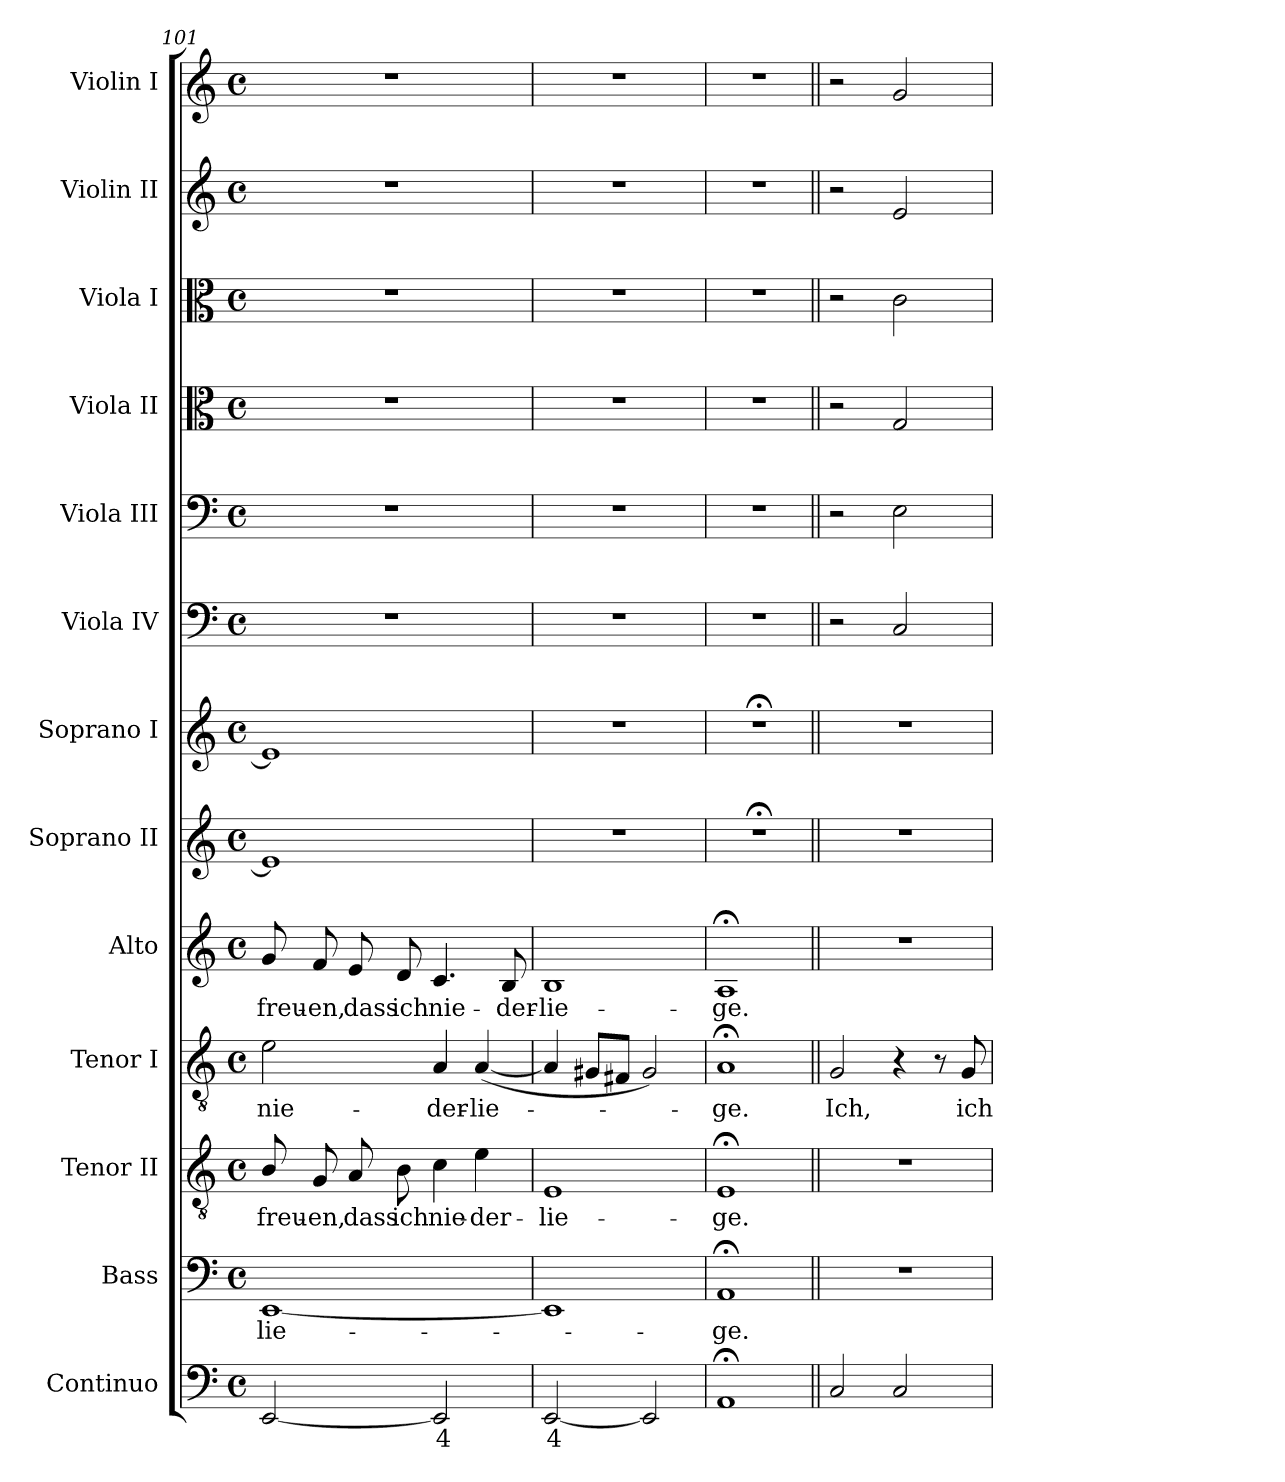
**kern	**text	**kern	**text	**kern	**text	**kern	**text	**kern	**text	**kern	**kern	**kern	**kern	**kern	**kern	**kern	**kern
*part13	*part13	*part12	*part12	*part11	*part11	*part10	*part10	*part9	*part9	*part8	*part7	*part6	*part5	*part4	*part3	*part2	*part1
*staff13	*staff13	*staff12	*staff12	*staff11	*staff11	*staff10	*staff10	*staff9	*staff9	*staff8	*staff7	*staff6	*staff5	*staff4	*staff3	*staff2	*staff1
*I"Continuo	*	*I"Bass	*	*I"Tenor II	*	*I"Tenor I	*	*I"Alto	*	*I"Soprano II	*I"Soprano I	*I"Viola IV	*I"Viola III	*I"Viola II	*I"Viola I	*I"Violin II	*I"Violin I
*	*	*I'B	*	*I'T II	*	*I'T I	*	*I'A	*	*I'S II	*I'S I	*I'IV	*I'III	*I'II	*I'I	*I'Vn II	*I'Vn I
!!LO:LB:g=z
*clefF4	*	*clefF4	*	*clefGv2	*	*clefGv2	*	*clefG2	*	*clefG2	*clefG2	*clefF4	*clefF4	*clefC3	*clefC3	*clefG2	*clefG2
*k[]	*	*k[]	*	*k[]	*	*k[]	*	*k[]	*	*k[]	*k[]	*k[]	*k[]	*k[]	*k[]	*k[]	*k[]
*C:	*	*C:	*	*C:	*	*C:	*	*C:	*	*C:	*C:	*C:	*C:	*C:	*C:	*C:	*C:
*M4/4	*	*M4/4	*	*M4/4	*	*M4/4	*	*M4/4	*	*M4/4	*M4/4	*M4/4	*M4/4	*M4/4	*M4/4	*M4/4	*M4/4
*met(c)	*	*met(c)	*	*met(c)	*	*met(c)	*	*met(c)	*	*met(c)	*met(c)	*met(c)	*met(c)	*met(c)	*met(c)	*met(c)	*met(c)
=101	=101	=101	=101	=101	=101	=101	=101	=101	=101	=101	=101	=101	=101	=101	=101	=101	=101
!	!	!	!LO:LY:b	!	!LO:LY:b	!	!LO:LY:b	!	!LO:LY:b	!	!	!	!	!	!	!	!
[2EE	.	[1EE	-lie-	8B/	freu-	2e	nie-	8g	freu-	1e]	1e]	1r	1r	1r	1r	1r	1r
!	!	!	!	!	!LO:LY:b	!	!	!	!LO:LY:b	!	!	!	!	!	!	!	!
.	.	.	.	8G	-en,	.	.	8f	-en,	.	.	.	.	.	.	.	.
!	!	!	!	!	!LO:LY:b	!	!	!	!LO:LY:b	!	!	!	!	!	!	!	!
.	.	.	.	8A	dass	.	.	8e	dass	.	.	.	.	.	.	.	.
!	!	!	!	!	!LO:LY:b	!	!	!	!LO:LY:b	!	!	!	!	!	!	!	!
.	.	.	.	8B	ich	.	.	8d	ich	.	.	.	.	.	.	.	.
!	!LO:LY:b	!	!	!	!LO:LY:b	!	!LO:LY:b	!	!LO:LY:b	!	!	!	!	!	!	!	!
2EE]	4	.	.	4c	nie-	4A	-der-	4.c	nie-	.	.	.	.	.	.	.	.
!	!	!	!	!	!LO:LY:b	!	!LO:LY:b	!	!	!	!	!	!	!	!	!	!
.	.	.	.	4e	-der-	(<[4A	-lie-	.	.	.	.	.	.	.	.	.	.
!	!	!	!	!	!	!	!	!	!LO:LY:b	!	!	!	!	!	!	!	!
.	.	.	.	.	.	.	.	8B	-der-	.	.	.	.	.	.	.	.
=102	=102	=102	=102	=102	=102	=102	=102	=102	=102	=102	=102	=102	=102	=102	=102	=102	=102
!	!LO:LY:b	!	!	!	!LO:LY:b	!	!	!	!LO:LY:b	!	!	!	!	!	!	!	!
[2EE	4	1EE]	.	1E	-lie-	4A]	.	1B	-lie-	1r	1r	1r	1r	1r	1r	1r	1r
.	.	.	.	.	.	8G#XL	.	.	.	.	.	.	.	.	.	.	.
.	.	.	.	.	.	8F#XJ	.	.	.	.	.	.	.	.	.	.	.
2EE]	.	.	.	.	.	2G#)	.	.	.	.	.	.	.	.	.	.	.
=103	=103	=103	=103	=103	=103	=103	=103	=103	=103	=103	=103	=103	=103	=103	=103	=103	=103
!	!	!	!LO:LY:b	!	!LO:LY:b	!	!LO:LY:b	!	!LO:LY:b	!	!	!	!	!	!	!	!
1AA;<	.	1AA;<	ge.	1E;<	-ge.	1A;<	ge.	1A;<	-ge.	1r;<	1r;<	1r	1r	1r	1r	1r	1r
=104||	=104||	=104||	=104||	=104||	=104||	=104||	=104||	=104||	=104||	=104||	=104||	=104||	=104||	=104||	=104||	=104||	=104||
!	!	!	!	!	!	!	!LO:LY:b	!	!	!	!	!	!	!	!	!	!
2C	.	1r	.	1r	.	2G	Ich,	1r	.	1r	1r	2r	2r	2r	2r	2r	2r
2C	.	.	.	.	.	4r	.	.	.	.	.	2C	2E	2G	2c	2e	2g
.	.	.	.	.	.	8r	.	.	.	.	.	.	.	.	.	.	.
!	!	!	!	!	!	!	!LO:LY:b	!	!	!	!	!	!	!	!	!	!
.	.	.	.	.	.	8G	ich	.	.	.	.	.	.	.	.	.	.
=	=	=	=	=	=	=	=	=	=	=	=	=	=	=	=	=	=
*-	*-	*-	*-	*-	*-	*-	*-	*-	*-	*-	*-	*-	*-	*-	*-	*-	*-
